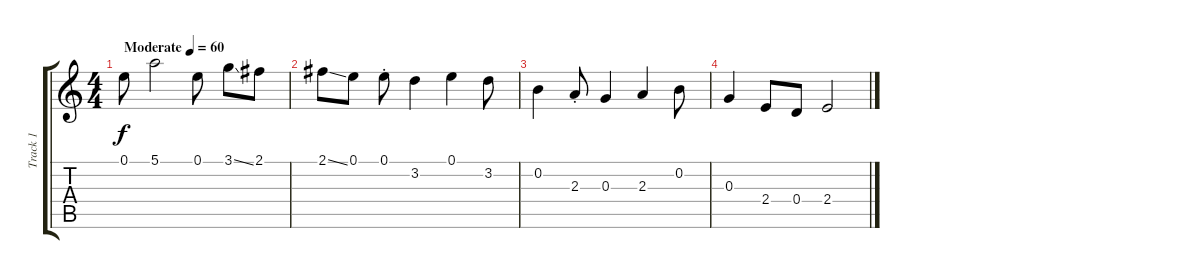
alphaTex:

\track ("Track 1" "Track 1") {instrument acousticguitarsteel}
\staff {score tabs}
\tuning (E4 B3 G3 D3 A2 E2) {hide}
\ts (4 4)
\tempo (60 "Moderate")
\clef g2
\ks c
0.1.8{dy f instrument acousticguitarsteel} 5.1.2 0.1.8 3.1{ss}.8 2.1.8 |
2.1{ss}.8 0.1.8 0.1{st}.8 3.2.4 0.1.4 3.2.8 |
0.2.4 2.3{st}.8 0.3.4 2.3.4 0.2.8 |
0.3.4 2.4.8 0.4.8 2.4.2
